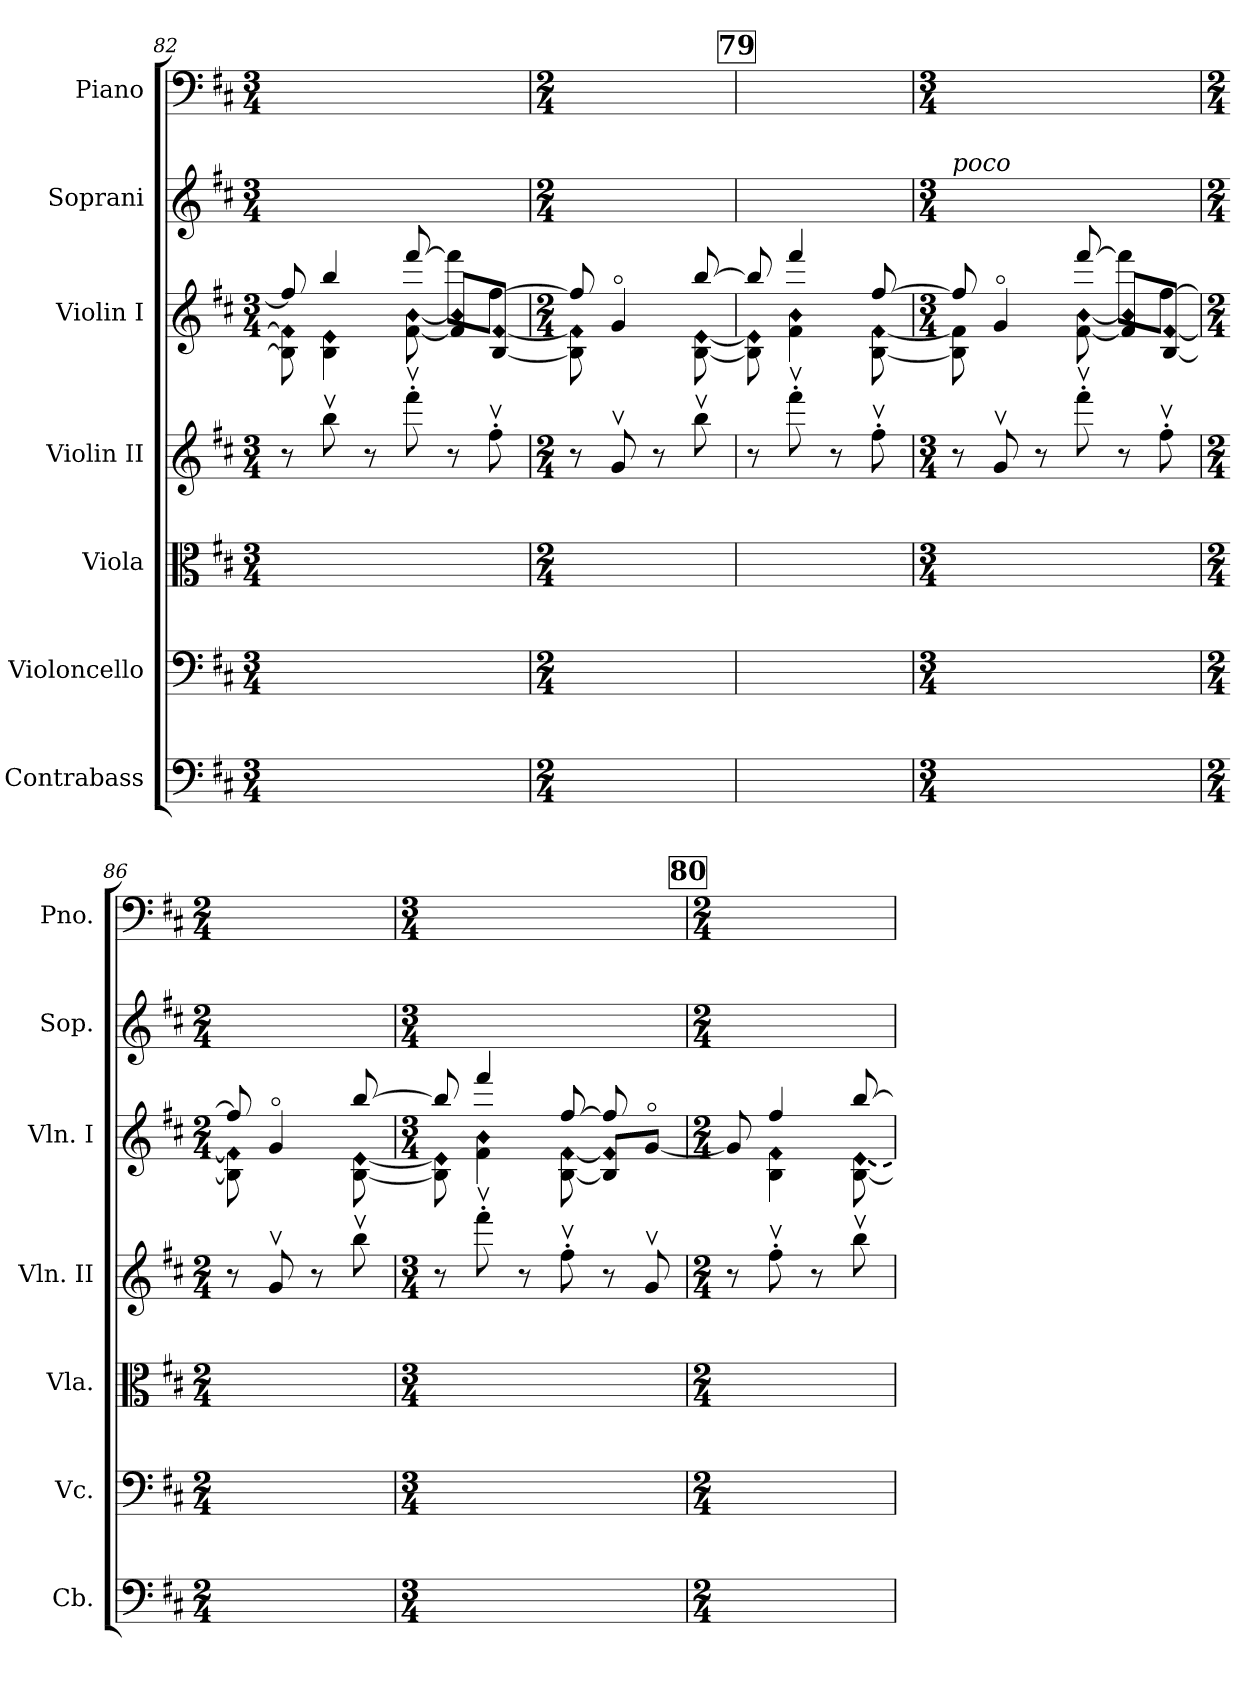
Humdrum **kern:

**kern	**kern	**kern	**kern	**kern	**kern	**kern
*part7	*part6	*part5	*part4	*part3	*part2	*part1
*staff7	*staff6	*staff5	*staff4	*staff3	*staff2	*staff1
*I"Contrabass	*I"Violoncello	*I"Viola	*I"Violin II	*I"Violin I	*I"Soprani	*I"Piano
*I'Cb.	*I'Vc.	*I'Vla.	*I'Vln. II	*I'Vln. I	*I'Sop.	*I'Pno.
*clefF4	*clefF4	*clefC3	*clefG2	*clefG2	*clefG2	*clefF4
*ITrd7c12	*	*	*	*	*	*
*k[f#c#]	*k[f#c#]	*k[f#c#]	*k[f#c#]	*k[f#c#]	*k[f#c#]	*k[f#c#]
*D:	*D:	*D:	*D:	*D:	*D:	*D:
*M3/4	*M3/4	*M3/4	*M3/4	*M3/4	*M3/4	*M3/4
=82	=82	=82	=82	=82	=82	=82
*	*	*	*	*^	*	*
!	!	!	!	!	!LO:N:n=2:head=diamond	!	!
2.ryy	4ryy	4ryy	8r	8ff#!]	8B] 8f#]	4ryy	2.ryy
!	!	!	!	!	!LO:N:n=2:head=diamond	!	!
.	.	.	8bbv	4bb!	4B 4e	.	.
.	4ryy	4ryy	8r	.	.	8ryy	.
!	!	!	!	!	!LO:N:n=2:head=diamond	!	!
.	.	.	8fff#'v	[8fff#!	[8f# [8b	8ryy	.
!	!	!	!	!	!LO:N:n=2:head=diamond	!	!
.	4ryy	4ryy	8r	8fff#!\L]	8f#]/ 8b]/L	8ryy	.
!	!	!	!	!	!LO:N:n=2:head=diamond	!	!
.	.	.	8ff#'v	[8ff#!\J	[8B/ [8f#/J	8ryy	.
=83	=83	=83	=83	=83	=83	=83	=83
*M2/4	*M2/4	*M2/4	*M2/4	*M2/4	*	*M2/4	*M2/4
!	!	!	!	!	!LO:N:n=2:head=diamond	!	!
2ryy	2ryy	4ryy	8r	8ff#!]	8B] 8f#]	8ryy	2ryy
.	.	.	8gv	8ryy	4go	8ryy	.
.	.	4ryy	8r	8ryy	.	4ryy	.
!	!	!	!	!	!LO:N:n=2:head=diamond	!	!
.	.	.	8bbv	[8bb!	[8B [8e	.	.
!!LO:REH:place=s1:t=79
=84	=84	=84	=84	=84	=84	=84	=84
!	!	!	!	!	!LO:N:n=2:head=diamond	!	!
2ryy	4ryy	4ryy	8r	8bb!]	8B] 8e]	8ryy	2ryy
!	!	!	!	!	!LO:N:n=2:head=diamond	!	!
.	.	.	8fff#'v	4fff#!	4f# 4b	8ryy	.
.	4ryy	4ryy	8r	.	.	8ryy	.
!	!	!	!	!	!LO:N:n=2:head=diamond	!	!
.	.	.	8ff#'v	[8ff#!	[8B [8f#	8ryy	.
=85	=85	=85	=85	=85	=85	=85	=85
*M3/4	*M3/4	*M3/4	*M3/4	*M3/4	*	*M3/4	*M3/4
!	!	!	!	!	!	!LO:TX:a:i:t=poco	!
2.ryy	4ryy	4ryy	8r	8ff#!]	8B] 8f#]	8ryy	2.ryy
.	.	.	8gv	8ryy	4go	4.ryy	.
.	4ryy	4ryy	8r	8ryy	.	.	.
!	!	!	!	!	!LO:N:n=2:head=diamond	!	!
.	.	.	8fff#'v	[8fff#!	[8f# [8b	.	.
!	!	!	!	!	!LO:N:n=2:head=diamond	!	!
.	4ryy	4ryy	8r	8fff#!\L]	8f#]/ 8b]/L	8ryy	.
!	!	!	!	!	!LO:N:n=2:head=diamond	!	!
.	.	.	8ff#'v	[8ff#!\J	[8B/ [8f#/J	8ryy	.
=86	=86	=86	=86	=86	=86	=86	=86
*M2/4	*M2/4	*M2/4	*M2/4	*M2/4	*	*M2/4	*M2/4
!	!	!	!	!	!LO:N:n=2:head=diamond	!	!
2ryy	2ryy	4ryy	8r	8ff#!]	8B] 8f#]	4ryy	2ryy
.	.	.	8gv	8ryy	4go	.	.
.	.	4ryy	8r	8ryy	.	8ryy	.
!	!	!	!	!	!LO:N:n=2:head=diamond	!	!
.	.	.	8bbv	[8bb!	[8B [8e	8ryy	.
=87	=87	=87	=87	=87	=87	=87	=87
*M3/4	*M3/4	*M3/4	*M3/4	*M3/4	*	*M3/4	*M3/4
!	!	!	!	!	!LO:N:n=2:head=diamond	!	!
2.ryy	4ryy	4ryy	8r	8bb!]	8B] 8e]	4ryy	2.ryy
!	!	!	!	!	!LO:N:n=2:head=diamond	!	!
.	.	.	8fff#'v	4fff#!	4f# 4b	.	.
.	4ryy	4ryy	8r	.	.	8ryy	.
!	!	!	!	!	!LO:N:n=2:head=diamond	!	!
.	.	.	8ff#'v	[8ff#!	[8B [8f#	8ryy	.
!	!	!	!	!	!LO:N:n=2:head=diamond	!	!
.	4ryy	4ryy	8r	8ff#!]	8B]/ 8f#]/L	8ryy	.
.	.	.	8gv	8ryy	[8go/J	8ryy	.
!!LO:REH:place=s1:t=80
=88	=88	=88	=88	=88	=88	=88	=88
*M2/4	*M2/4	*M2/4	*M2/4	*M2/4	*	*M2/4	*M2/4
2ryy	2ryy	4ryy	8r	8ryy	8g]	8ryy	2ryy
!	!	!	!	!	!LO:N:n=2:head=diamond	!	!
.	.	.	8ff#'v	4ff#!	4B 4f#	8ryy	.
.	.	4ryy	8r	.	.	4ryy	.
!	!	!	!	!	!LO:N:n=2:head=diamond	!	!
!	!	!	!	!	!LO:T:n=2:dash	!	!
.	.	.	8bbv	[8bb!	[8B [8e	.	.
*	*	*	*	*v	*v	*	*
=	=	=	=	=	=	=
*-	*-	*-	*-	*-	*-	*-
